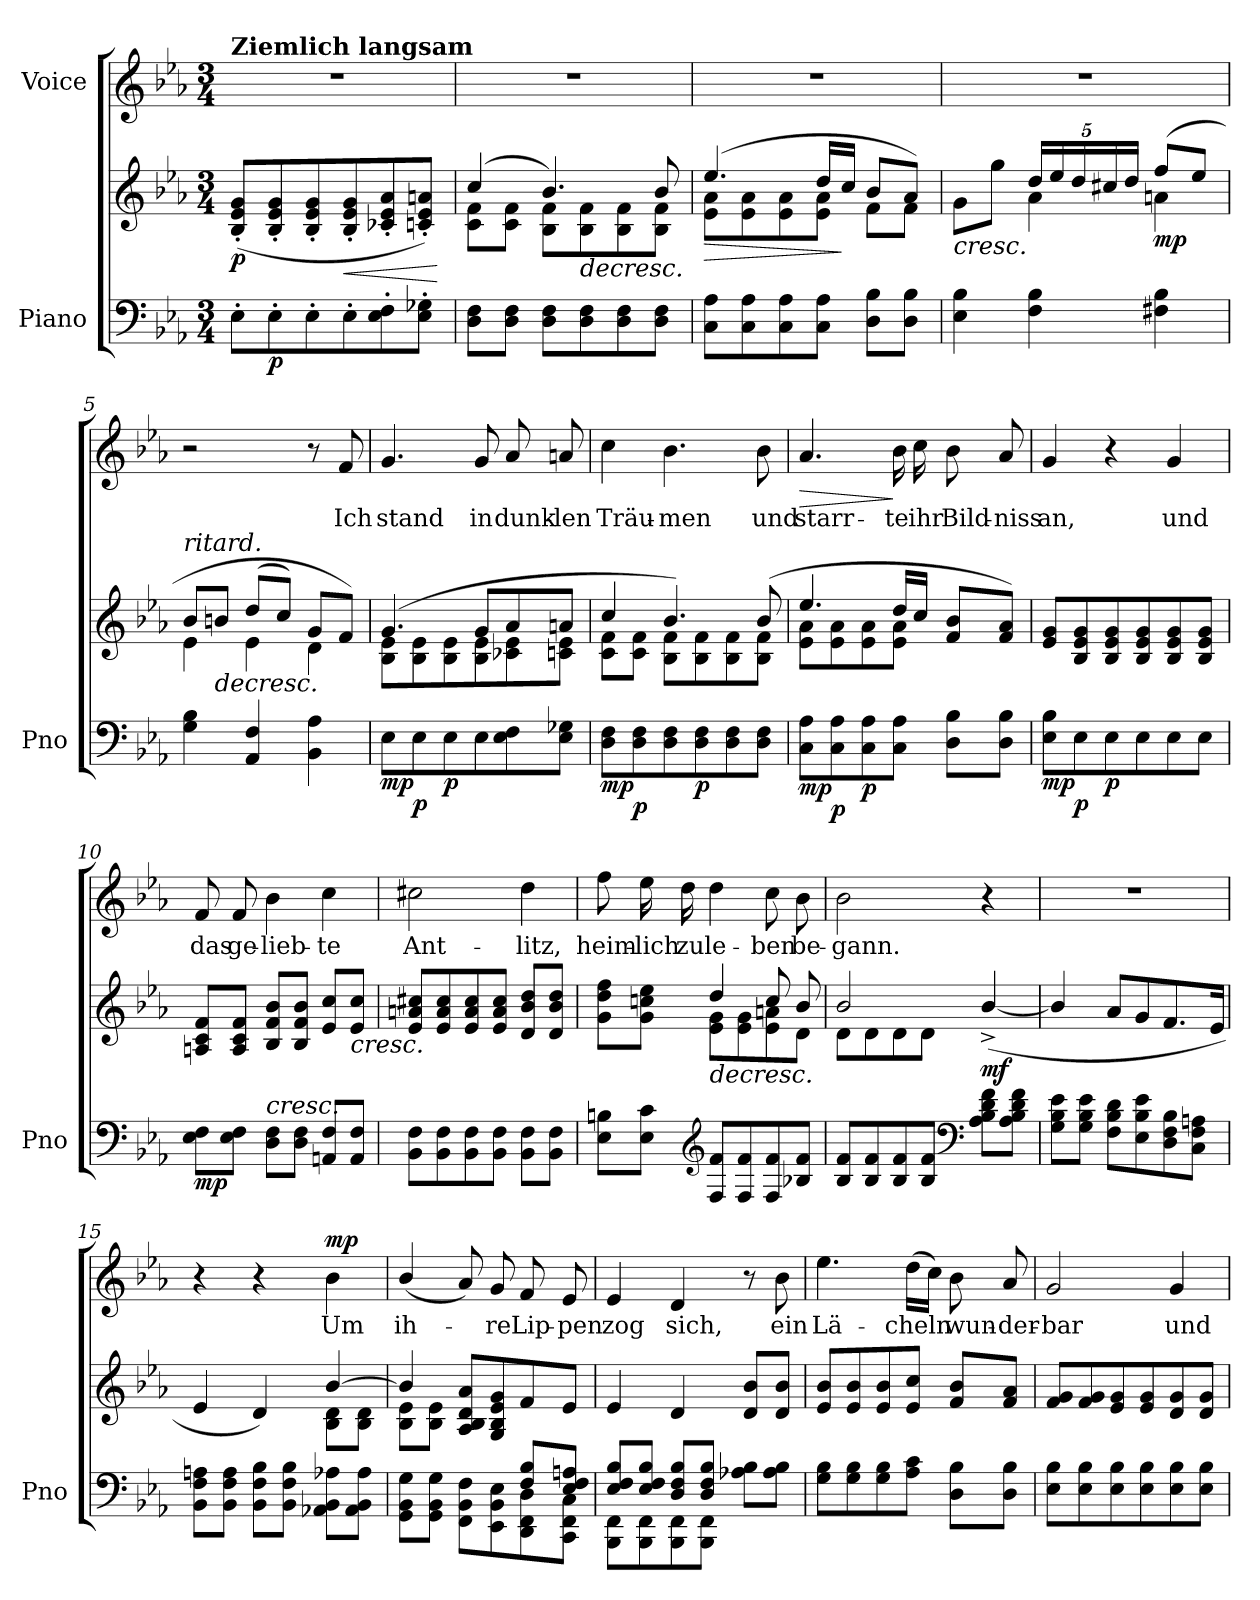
**kern	**kern	**dynam	**kern	**text	**dynam
*part2	*part2	*part2	*part1	*part1	*part1
*staff3	*staff2	*staff2/3	*staff1	*staff1	*staff1
*I"Piano	*	*	*I"Voice	*	*
*I'Pno	*	*	*	*	*
*clefF4	*clefG2	*	*clefG2	*	*
*k[b-e-a-]	*k[b-e-a-]	*	*k[b-e-a-]	*	*
*M3/4	*M3/4	*	*M3/4	*	*
=1	=1	=1	=1	=1	=1
!	!	!	!LO:TX:a:B:t=Ziemlich langsam	!	!
!	!	!LO:DY:b	!	!	!
8E-'\L	(>8B-/' 8e-/' 8g/'L	p	2.r	.	.
!	!	!LO:DY:b=2	!	!	!
8E-'\	8B-/' 8e-/' 8g/'	p	.	.	.
8E-'\	8B-/' 8e-/' 8g/'	.	.	.	.
!	!	!LO:HP:b	!	!	!
8E-'\	8B-/' 8e-/' 8g/'	<	.	.	.
8E-\' 8F\'	8c-X/' 8e-/' 8a-/'	.	.	.	.
8E-\' 8G-X\'J	8cn/' 8e-/' 8an/'J)	.	.	.	.
.	.	[	.	.	.
=2	=2	=2	=2	=2	=2
*	*^	*	*	*	*
8D\ 8F\L	(>4cc/	8c\ 8f\L	.	2.r	.	.
8D\ 8F\J	.	8c\ 8f\J	.	.	.	.
8D\ 8F\L	4.b-/)	8B-\ 8f\L	.	.	.	.
!	!	!	!LO:HP:b	!	!	!
8D\ 8F\	.	8B-\ 8f\	>	.	.	.
8D\ 8F\	.	8B-\ 8f\	.	.	.	.
8D\ 8F\J	8b-/	8B-\ 8f\J	.	.	.	.
=3	=3	=3	=3	=3	=3	=3
!	!	!	!LO:HP:b	!	!	!
8C\ 8A-\L	(>4.ee-/	8e-\ 8a-\L	>	2.r	.	.
8C\ 8A-\	.	8e-\ 8a-\	.	.	.	.
8C\ 8A-\	.	8e-\ 8a-\	.	.	.	.
8C\ 8A-\J	16dd/LL	8e-\ 8a-\J	.	.	.	.
.	16cc/JJ	.	]	.	.	.
8D\ 8B-\L	8b-/L	8f\L	.	.	.	.
8D\ 8B-\J	8a-/J)	8f\J	.	.	.	.
=4	=4	=4	=4	=4	=4	=4
!	!	!	!LO:HP:b	!	!	!
4E-\ 4B-\	4rddyy	(>8g\L	<	2.r	.	.
.	.	8gg\J	.	.	.	.
*	*Xbrackettup	*	*	*	*	*
4F\ 4B-\	20dd/LL	4a-\	.	.	.	.
.	20ee-/	.	.	.	.	.
.	20dd/	.	.	.	.	.
.	20cc#X/	.	.	.	.	.
.	20dd/JJ	.	]	.	.	.
!	!	!	!LO:DY:b	!	!	!
4F#X\ 4B-\	(8ff/L	4an\	mp	.	.	.
.	8ee-/J	.	.	.	.	.
!!LO:LB:g=z
=5	=5	=5	=5	=5	=5	=5
*	*	*	*	*MM68	*	*
!	!LO:TX:a:i:t=ritard.	!	!	!	!	!
*	*	*	*	*^	*	*
4G\ 4B-\	8b-/L	4e-\	.	2r	4ryy	.	.
!	!	!	!LO:HP:b	!	!	!	!
.	8bn/J	.	>	.	.	.	.
*	*	*	*	*MM66	*	*	*
4AA-/ 4F/	(<8dd/L	4e-\	.	.	2ryy	.	.
.	8cc/J)	.	[	.	.	.	.
*	*	*	*	*MM64	*	*	*
4BB-\ 4A-\	8g/L	4d\	.	8r	.	.	.
!	!	!	!	!	!	!LO:LY:b	!
.	8f/J)	.	.	8f/	.	Ich	.
=6	=6	=6	=6	=6	=6	=6	=6
!	!	!	!LO:DY:b=2	!	!	!LO:LY:b	!
*	*	*	*	*v	*v	*	*
8E-\L	(>4.g/	8B-\ 8e-\L	mp	4.g/	stand	.
!	!	!	!LO:DY:b=2	!	!	!
8E-\	.	8B-\ 8e-\	p	.	.	.
!	!	!	!LO:DY:b=2	!	!	!
8E-\	.	8B-\ 8e-\	p	.	.	.
!	!	!	!	!	!LO:LY:b	!
8E-\	8g/L	8B-\ 8e-\	.	8g/	in	.
!	!	!	!	!	!LO:LY:b	!
8E-\ 8F\	8a-/	8c-X\ 8e-\	.	8a-/	dunk-	.
!	!	!	!	!	!LO:LY:b	!
8E-\ 8G-X\J	8an/J	8cn\ 8e-\J	.	8an/	-len	.
=7	=7	=7	=7	=7	=7	=7
!	!	!	!LO:DY:b=2	!	!LO:LY:b	!
8D\ 8F\L	4cc/	8c\ 8f\L	mp	4cc\	Träu-	.
!	!	!	!LO:DY:b=2	!	!	!
8D\ 8F\	.	8c\ 8f\J	p	.	.	.
!	!	!	!	!	!LO:LY:b	!
8D\ 8F\	4.b-/)	8B-\ 8f\L	.	4.b-\	-men	.
!	!	!	!LO:DY:b=2	!	!	!
8D\ 8F\	.	8B-\ 8f\	p	.	.	.
8D\ 8F\	.	8B-\ 8f\	.	.	.	.
!	!	!	!	!	!LO:LY:b	!
8D\ 8F\J	(>8b-/	8B-\ 8f\J	.	8b-\	und	.
=8	=8	=8	=8	=8	=8	=8
!	!	!	!LO:DY:b=2	!	!LO:LY:b	!LO:HP:b
8C\ 8A-\L	4.ee-/	8e-\ 8a-\L	mp	4.a-/	starr-	>
!	!	!	!LO:DY:b=2	!	!	!
8C\ 8A-\	.	8e-\ 8a-\	p	.	.	.
!	!	!	!LO:DY:b=2	!	!	!
8C\ 8A-\	.	8e-\ 8a-\	p	.	.	.
!	!	!	!	!	!LO:LY:b	!
8C\ 8A-\J	16dd/LL	8e-\ 8a-\J	.	16b-\	-te	]
!	!	!	!	!	!LO:LY:b	!
.	16cc/JJ	.	.	16cc\	ihr	.
!	!	!	!	!	!LO:LY:b	!
8D\ 8B-\L	8f/ 8b-/L	4ryy	.	8b-\	Bild-	.
!	!	!	!	!	!LO:LY:b	!
8D\ 8B-\J	8f/ 8a-/J)	.	.	8a-/	-niss	.
*	*v	*v	*	*	*	*
!!LO:LB:g=z
=9	=9	=9	=9	=9	=9
!	!	!LO:DY:b=2	!	!LO:LY:b	!
8E-\ 8B-\L	8e-/ 8g/L	mp	4g/	an,	.
!	!	!LO:DY:b=2	!	!	!
8E-\	8B-/ 8e-/ 8g/	p	.	.	.
!	!	!LO:DY:b=2	!	!	!
8E-\	8B-/ 8e-/ 8g/	p	4r	.	.
8E-\	8B-/ 8e-/ 8g/	.	.	.	.
*	*	*	*MM66	*	*
!	!	!	!	!LO:LY:b	!
8E-\	8B-/ 8e-/ 8g/	.	4g/	und	.
8E-\J	8B-/ 8e-/ 8g/J	.	.	.	.
=10	=10	=10	=10	=10	=10
!	!	!LO:DY:b=2	!	!LO:LY:b	!
8E-\ 8F\L	8An/ 8c/ 8f/L	mp	8f/	das	.
!	!	!	!	!LO:LY:b	!
8E-\ 8F\J	8A/ 8c/ 8f/J	.	8f/	ge-	.
!LO:TX:a:i:t=cresc.	!	!	!	!	!
!	!	!	!	!LO:LY:b	!
8D\ 8F\L	8B-/ 8f/ 8b-/L	.	4b-\	-lieb-	.
8D\ 8F\J	8B-/ 8f/ 8b-/J	.	.	.	.
!	!	!	!	!LO:LY:b	!
8AAn/ 8F/L	8e-/ 8cc/L	.	4cc\	-te	.
!	!	!LO:HP:b	!	!	!
8AA/ 8F/J	8e-/ 8cc/J	<	.	.	.
=11	=11	=11	=11	=11	=11
*	*	*	*MM67	*	*
!	!	!	!	!LO:LY:b	!
8BB-\ 8F\L	8e-/ 8an/ 8cc#X/L	.	2cc#X\	Ant-	.
8BB-\ 8F\	8e-/ 8a/ 8cc#/	.	.	.	.
8BB-\ 8F\	8e-/ 8a/ 8cc#/	.	.	.	.
8BB-\ 8F\J	8e-/ 8a/ 8cc#/J	.	.	.	.
!	!	!	!	!LO:LY:b	!
8BB-\ 8F\L	8d/ 8b-/ 8dd/L	]	4dd\	-litz,	.
8BB-\ 8F\J	8d/ 8b-/ 8dd/J	.	.	.	.
=12	=12	=12	=12	=12	=12
*	*	*	*MM68	*	*
*	*^	*	*	*	*
!	!	!	!	!	!LO:LY:b	!
*	*	*	*	*^	*	*
8E-\ 8Bn\L	4ryy	8g\ 8dd\ 8ff\L	.	8ff\	4.ryy	heim-	.
!	!	!	!	!	!	!LO:LY:b	!
8E-\ 8c\J	.	8g\ 8ccn\ 8ee-\J	.	16ee-\	.	-lich	.
!	!	!	!	!	!	!LO:LY:b	!
.	.	.	.	16dd\	.	zu	.
*clefG2	*	*	*	*	*	*	*
!	!	!	!LO:HP:b	!	!	!LO:LY:b	!
8F/ 8f/L	4dd/	8e-\ 8g\L	>	4dd\	.	le-	.
*	*	*	*	*MM69	*	*	*
8F/ 8f/	.	8e-\ 8g\	.	.	4.ryy	.	.
!	!	!	!	!	!	!LO:LY:b	!
8F/ 8f/	8cc/	8e-\ 8an\	[	8cc\	.	-ben	.
!	!	!	!	!	!	!LO:LY:b	!
8B-X/ 8f/J	8b-/	8d\J	.	8b-\	.	be-	.
!!LO:LB:g=z	!!
=13	=13	=13	=13	=13	=13	=13	=13
*	*	*	*	*MM70	*	*	*
!	!	!	!	!	!	!LO:LY:b	!
8B-/ 8f/L	2b-/	8d\L	.	2b-\	4ryy	-gann.	.
8B-/ 8f/	.	8d\	.	.	.	.	.
*	*	*	*	*MM71	*	*	*
8B-/ 8f/	.	8d\	.	.	2ryy	.	.
8B-/ 8f/J	.	8d\J	.	.	.	.	.
*clefF4	*	*	*	*	*	*	*
*	*	*	*	*MM72	*	*	*
!	!	!	!LO:DY:b	!	!	!	!
8A-\ 8B-\ 8d\ 8f\L	(>[4b-^/	4ryy	mf	4r	.	.	.
8A-\ 8B-\ 8d\ 8f\J	.	.	.	.	.	.	.
*	*v	*v	*	*	*	*	*
*	*	*	*v	*v	*	*
=14	=14	=14	=14	=14	=14
8G\ 8B-\ 8e-\L	4b-/]	.	2.r	.	.
8G\ 8B-\ 8e-\J	.	.	.	.	.
8F\ 8B-\ 8d\L	8a-/L	.	.	.	.
8E-\ 8B-\ 8e-\	8g/	.	.	.	.
8D\ 8F\ 8B-\	8.f/	.	.	.	.
8C\ 8F\ 8An\J	.	.	.	.	.
.	16e-/Jk	.	.	.	.
.	.	]	.	.	.
=15	=15	=15	=15	=15	=15
*	*^	*	*	*	*
8BB-\ 8F\ 8An\L	4e-/	2ryy	.	4r	.	.
8BB-\ 8F\ 8A\J	.	.	.	.	.	.
8BB-\ 8F\ 8B-\L	4d/)	.	.	4r	.	.
8BB-\ 8F\ 8B-\J	.	.	.	.	.	.
!	!	!	!	!	!LO:LY:b	!LO:DY:b
8AA-X\ 8BB-\ 8A-X\L	[4b-/	8B-\ 8d\L	.	4b-\	Um	mp
8AA-\ 8BB-\ 8A-\J	.	8B-\ 8d\J	.	.	.	.
=16	=16	=16	=16	=16	=16	=16
*^	*	*	*	*	*	*
!	!	!	!	!	!	!LO:LY:b	!
2ryy	8GG\ 8BB-\ 8G\L	4b-/]	8B-\ 8e-\L	.	(<4b-/	ih-	.
.	8GG\ 8BB-\ 8G\J	.	8B-\ 8e-\J	.	.	.	.
.	8FF\ 8BB-\ 8F\L	8A-/ 8B-/ 8d/ 8a-/L	2ryy	.	8a-/)	.	.
!	!	!	!	!	!	!LO:LY:b	!
.	8EE-\ 8BB-\ 8E-\	8G/ 8B-/ 8e-/ 8g/	.	.	8g/	-re	.
!	!	!	!	!	!	!LO:LY:b	!
8F/ 8B-/L	8DD\ 8FF\ 8D\	8f/	.	.	8f/	Lip-	.
!	!	!	!	!	!	!LO:LY:b	!
8E-/ 8F/ 8An/J	8CC\ 8FF\ 8C\J	8e-/J	.	.	8e-/	-pen	.
*	*	*v	*v	*	*	*	*
=17	=17	=17	=17	=17	=17	=17
!	!	!	!	!	!LO:LY:b	!
8E-/ 8F/ 8B-/L	8BBB-\ 8FF\L	4e-/	.	4e-/	zog	.
8E-/ 8F/ 8B-/J	8BBB-\ 8FF\	.	.	.	.	.
!	!	!	!	!	!LO:LY:b	!
8D/ 8F/ 8B-/L	8BBB-\ 8FF\	4d/	.	4d/	sich,	.
8D/ 8F/ 8B-/J	8BBB-\ 8FF\J	.	.	.	.	.
4rAyy	8A-X\ 8B-\L	8d/ 8b-/L	.	8r	.	.
!	!	!	!	!	!LO:LY:b	!
.	8A-\ 8B-\J	8d/ 8b-/J	.	8b-\	ein	.
!!LO:PB:g=z
=18	=18	=18	=18	=18	=18	=18
!	!	!	!	!	!LO:LY:b	!
*v	*v	*	*	*	*	*
8G\ 8B-\L	8e-/ 8b-/L	.	4.ee-\	Lä-	.
8G\ 8B-\	8e-/ 8b-/	.	.	.	.
8G\ 8B-\	8e-/ 8b-/	.	.	.	.
!	!	!	!	!LO:LY:b	!
8A-\ 8c\J	8e-/ 8cc/J	.	(>16dd\LL	-cheln	.
.	.	.	16cc\JJ)	.	.
!	!	!	!	!LO:LY:b	!
8D\ 8B-\L	8f/ 8b-/L	.	8b-\	wun-	.
!	!	!	!	!LO:LY:b	!
8D\ 8B-\J	8f/ 8a-/J	.	8a-/	-der-	.
=19	=19	=19	=19	=19	=19
!	!	!	!	!LO:LY:b	!
8E-\ 8B-\L	8f/ 8g/L	.	2g/	-bar	.
8E-\ 8B-\	8f/ 8g/	.	.	.	.
8E-\ 8B-\	8e-/ 8g/	.	.	.	.
8E-\ 8B-\	8e-/ 8g/	.	.	.	.
!	!	!	!	!LO:LY:b	!
8E-\ 8B-\	8d/ 8g/	.	4g/	und	.
8E-\ 8B-\J	8d/ 8g/J	.	.	.	.
=	=	=	=	=	=
*-	*-	*-	*-	*-	*-
